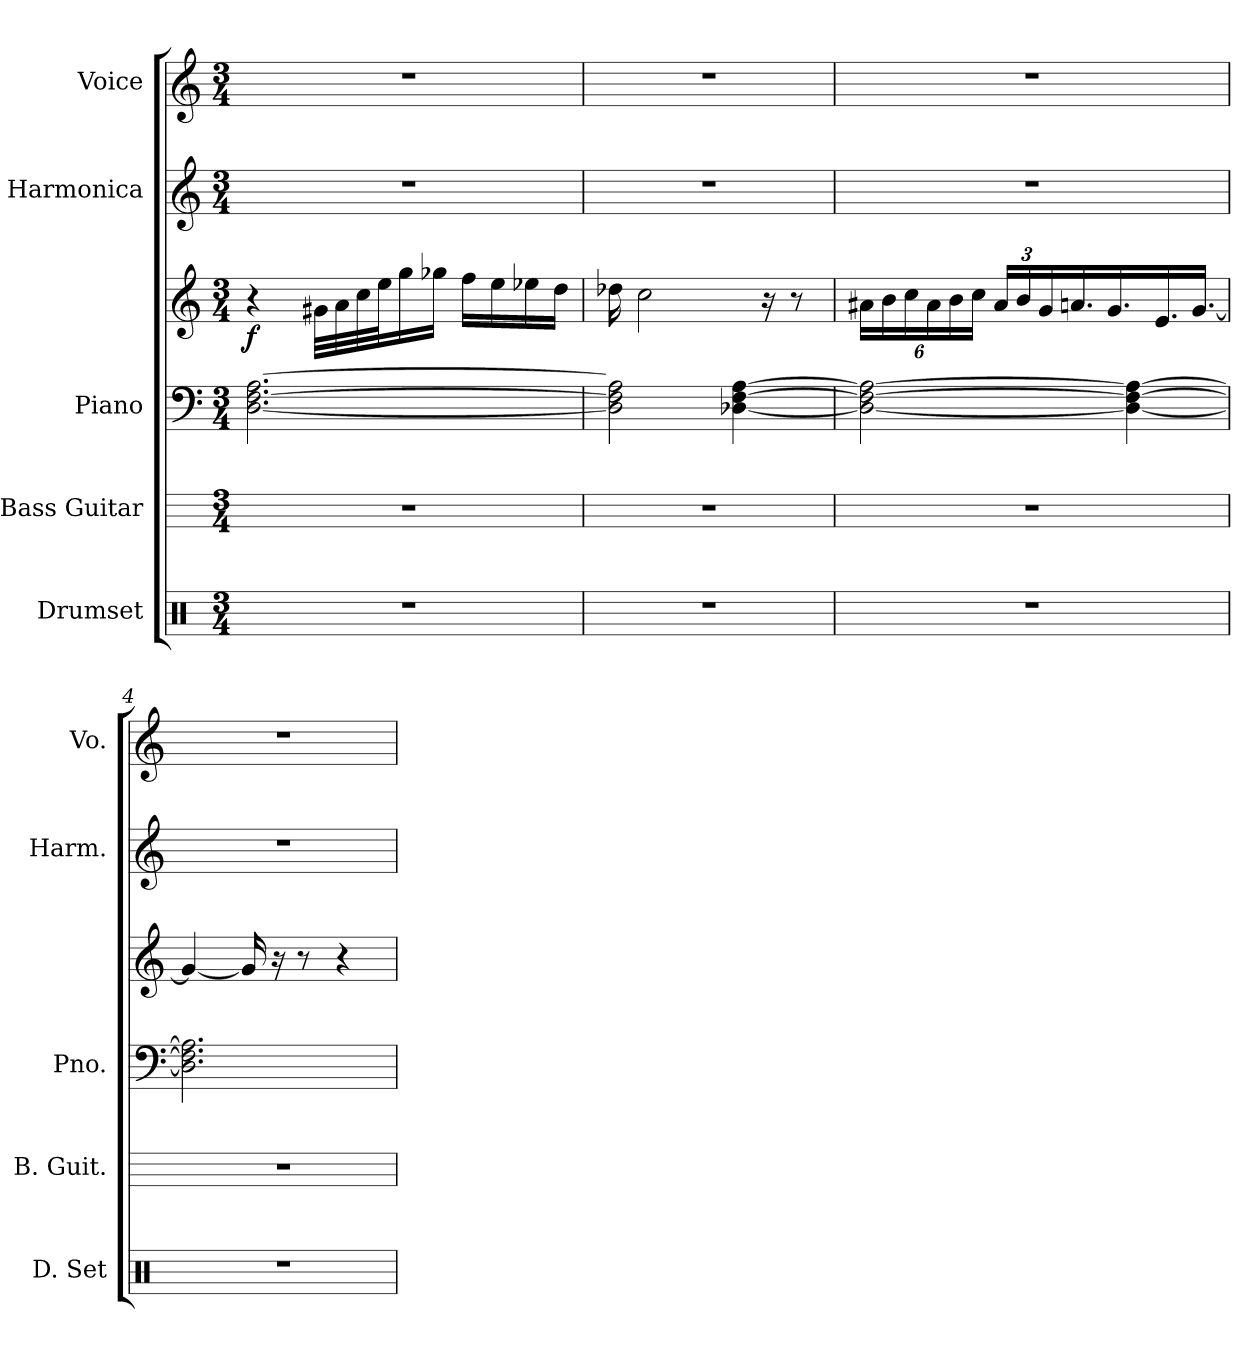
**kern	**kern	**kern	**kern	**dynam	**kern	**kern
*part5	*part4	*part3	*part3	*part3	*part2	*part1
*staff6	*staff5	*staff4	*staff3	*staff3/4	*staff2	*staff1
*I"Drumset	*I"Bass Guitar	*I"Piano	*	*	*I"Harmonica	*I"Voice
*I'D. Set	*I'B. Guit.	*I'Pno.	*	*	*I'Harm.	*I'Vo.
*	*stria4	*	*	*	*	*
*clefX	*	*clefF4	*clefG2	*	*clefG2	*clefG2
*	*ITrd7c12	*	*	*	*	*
*k[]	*k[]	*k[]	*k[]	*	*k[]	*k[]
*M3/4	*M3/4	*M3/4	*M3/4	*	*M3/4	*M3/4
=1	=1	=1	=1	=1	=1	=1
!	!	!	!	!LO:DY:b	!	!
2.r	2.r	[2.D\ [2.F\ [2.A\	4r	f	2.r	2.r
.	.	.	32g#X\LLL	.	.	.
.	.	.	32a\	.	.	.
.	.	.	32cc\	.	.	.
.	.	.	32ee\J	.	.	.
.	.	.	16gg\	.	.	.
.	.	.	16gg-X\JJ	.	.	.
.	.	.	16ff\LL	.	.	.
.	.	.	16ee\	.	.	.
.	.	.	16ee-X\	.	.	.
.	.	.	16dd\JJ	.	.	.
=2	=2	=2	=2	=2	=2	=2
2.r	2.r	2D\] 2F\] 2A\]	16dd-X\	.	2.r	2.r
.	.	.	2cc\	.	.	.
.	.	[4D-X\ [4F\ [4A\	.	.	.	.
.	.	.	16r	.	.	.
.	.	.	8r	.	.	.
=3	=3	=3	=3	=3	=3	=3
*	*	*	*Xbrackettup	*	*	*
2.r	2.r	2D-\_ 2F\_ 2A\_	24a#X\LL	.	2.r	2.r
.	.	.	24b\	.	.	.
.	.	.	24cc\	.	.	.
.	.	.	24a#\	.	.	.
.	.	.	24b\	.	.	.
.	.	.	24cc\JJ	.	.	.
.	.	.	24a#/LL	.	.	.
.	.	.	24b/	.	.	.
.	.	.	24g/	.	.	.
.	.	.	16.an/	.	.	.
.	.	.	16.g/	.	.	.
.	.	4D-\_ 4F\_ 4A\_	.	.	.	.
.	.	.	16.e/	.	.	.
.	.	.	[16.g/JJ	.	.	.
=4	=4	=4	=4	=4	=4	=4
2.r	2.r	2.D-\] 2.F\] 2.A\]	4g/_	.	2.r	2.r
.	.	.	16g/]	.	.	.
.	.	.	16r	.	.	.
.	.	.	8r	.	.	.
.	.	.	4r	.	.	.
=	=	=	=	=	=	=
*-	*-	*-	*-	*-	*-	*-
